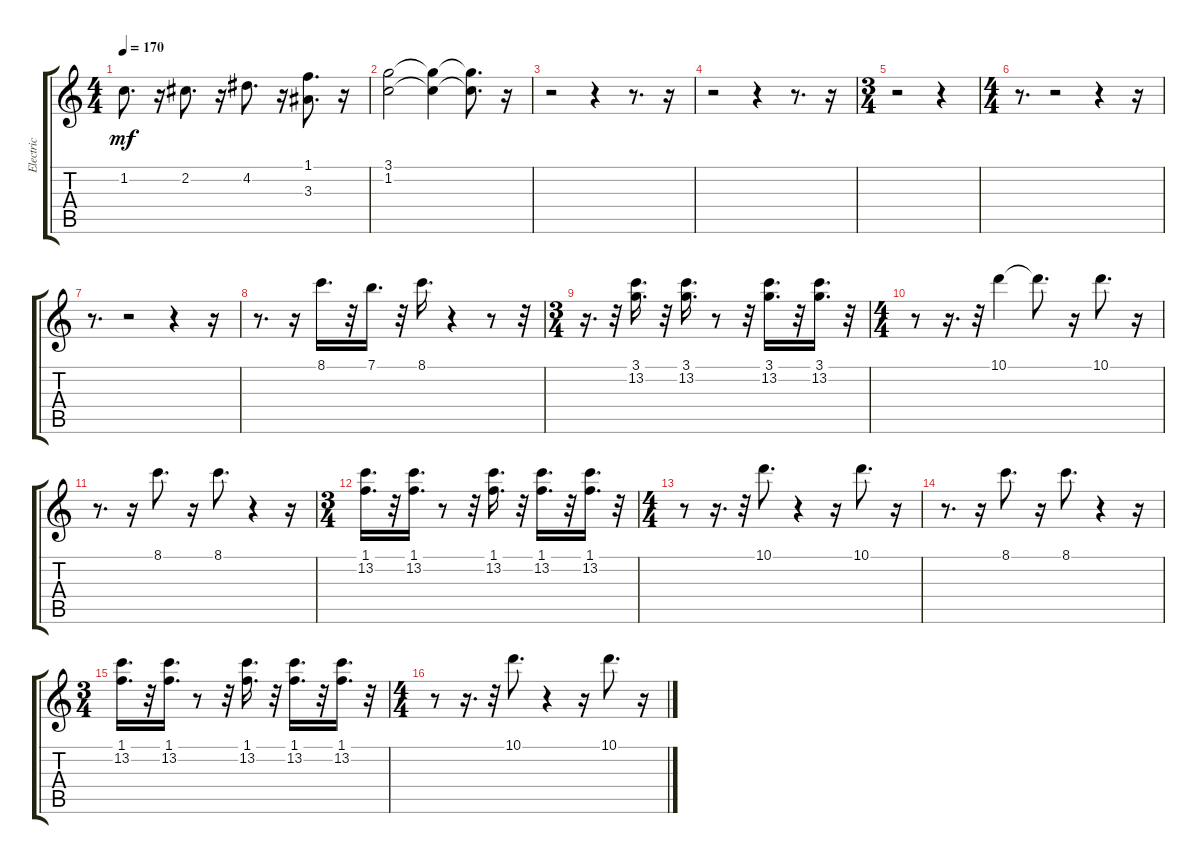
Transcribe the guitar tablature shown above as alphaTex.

\track ("Electric" "Electric") {instrument acousticguitarsteel}
\staff {score tabs}
\tuning (E4 B3 G3 D3 A2 E2) {hide}
\ts (4 4)
\tempo 170
\clef g2
\ks c
1.2.8{d dy mf} r.16 2.2.8{d} r.16 4.2.8{d} r.16 (1.1 3.3).8{d} r.16 |
(3.1 1.2).2 (3.1{t} 1.2{t}).4 (3.1{t} 1.2{t}).8{d} r.16 |
r.2 r.4 r.8{d} r.16 |
r.2 r.4 r.8{d} r.16 |
\ts (3 4)
r.2 r.4 |
\ts (4 4)
r.8{d} r.2 r.4 r.16 |
r.8{d} r.2 r.4 r.16 |
r.8{d} r.16 8.1.16{d} r.32 7.1.16{d} r.32 8.1.16{d} r.4 r.8 r.32 |
\ts (3 4)
r.16{d} r.32 (3.1 13.2).16{d} r.32 (3.1 13.2).16{d} r.8 r.32 (3.1 13.2).16{d} r.32 (3.1 13.2).16{d} r.32 |
\ts (4 4)
r.8 r.16{d} r.32 10.1.4 10.1{t}.8{d} r.16 10.1.8{d} r.16 |
r.8{d} r.16 8.1.8{d} r.16 8.1.8{d} r.4 r.16 |
\ts (3 4)
(1.1 13.2).16{d} r.32 (1.1 13.2).16{d} r.8 r.32 (1.1 13.2).16{d} r.32 (1.1 13.2).16{d} r.32 (1.1 13.2).16{d} r.32 |
\ts (4 4)
r.8 r.16{d} r.32 10.1.8{d} r.4 r.16 10.1.8{d} r.16 |
r.8{d} r.16 8.1.8{d} r.16 8.1.8{d} r.4 r.16 |
\ts (3 4)
(1.1 13.2).16{d} r.32 (1.1 13.2).16{d} r.8 r.32 (1.1 13.2).16{d} r.32 (1.1 13.2).16{d} r.32 (1.1 13.2).16{d} r.32 |
\ts (4 4)
r.8 r.16{d} r.32 10.1.8{d} r.4 r.16 10.1.8{d} r.16
